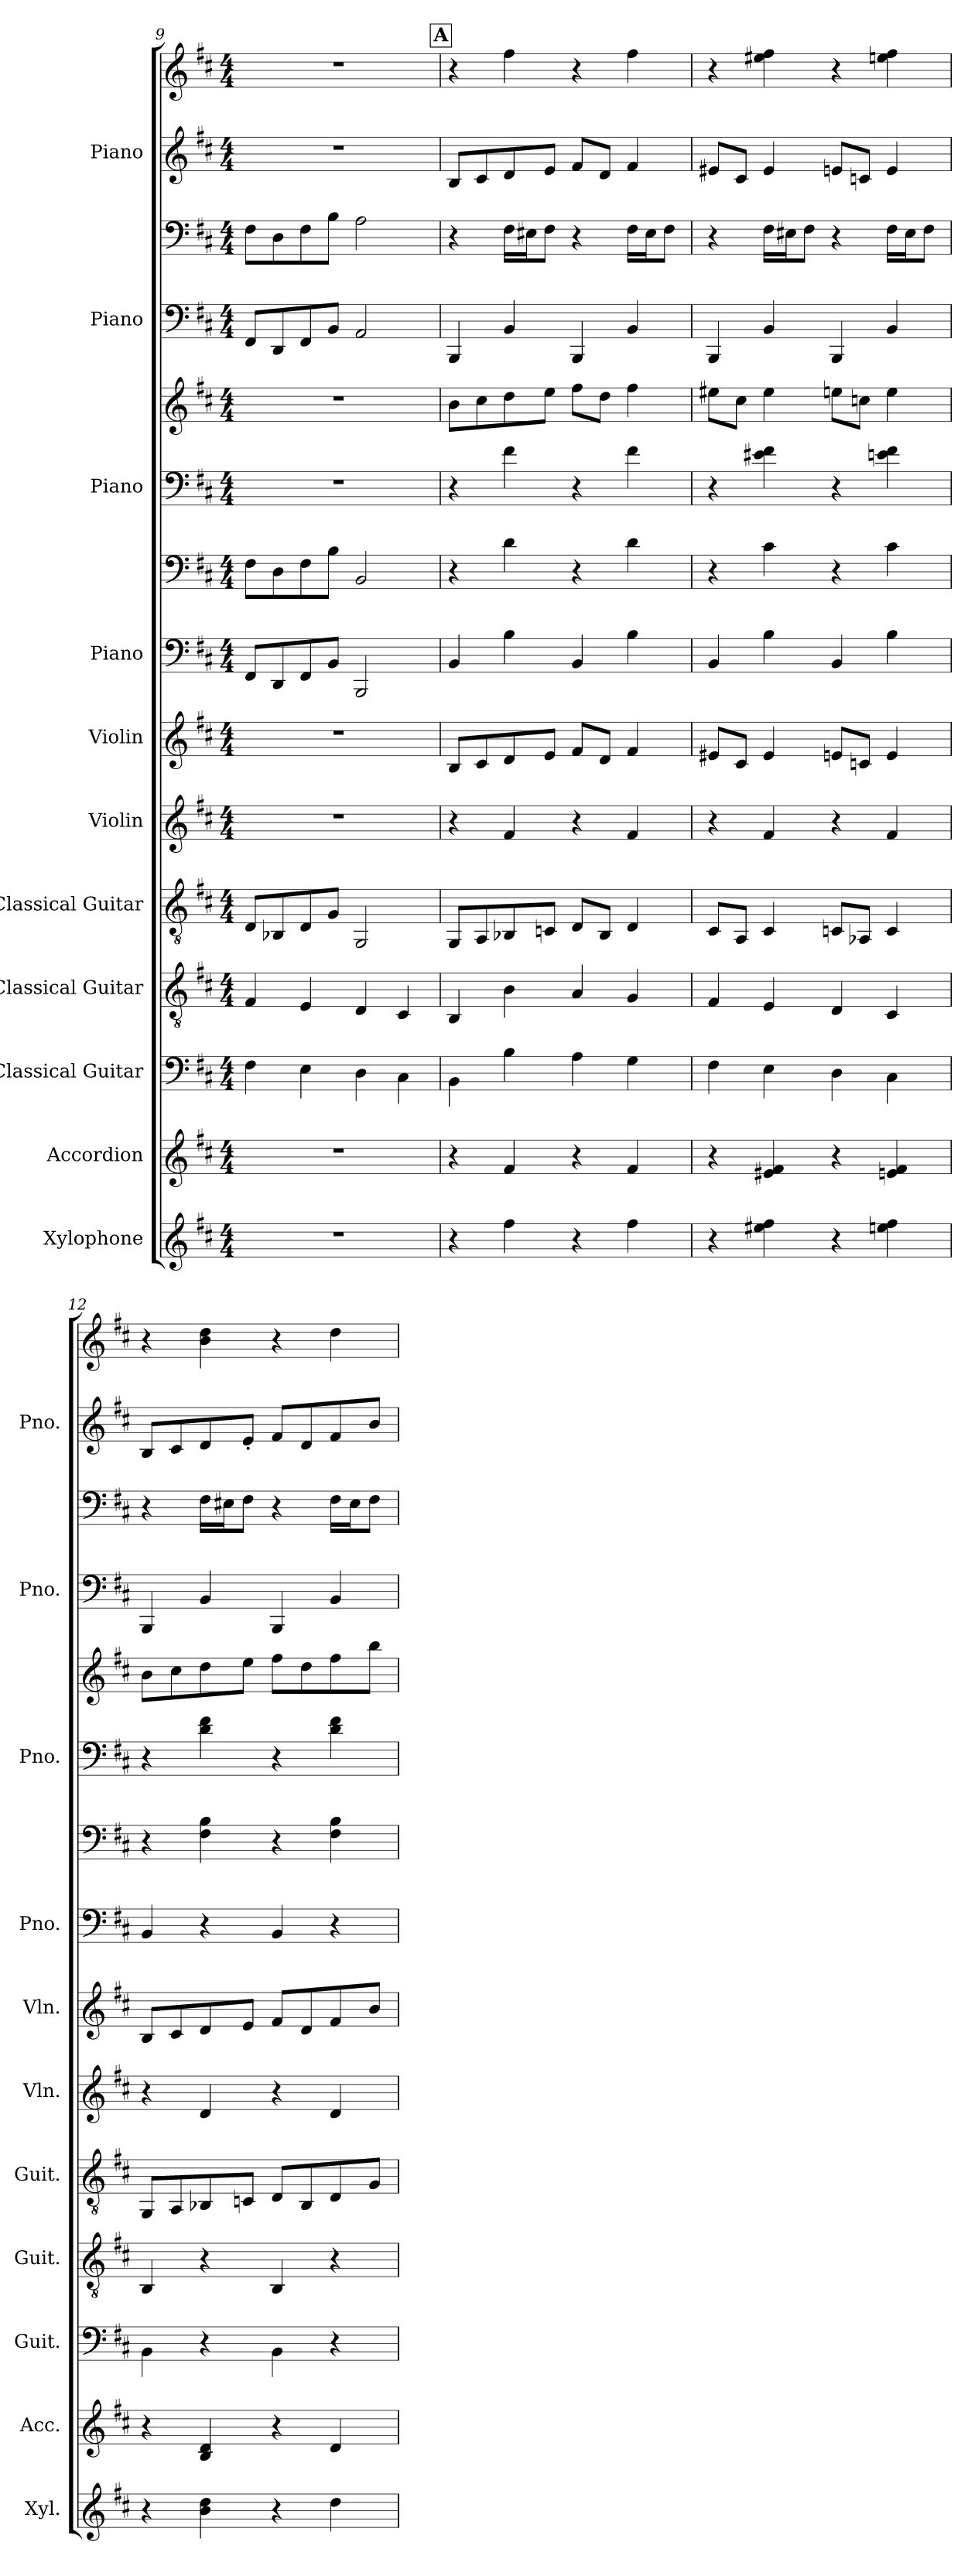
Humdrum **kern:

**kern	**kern	**kern	**kern	**kern	**kern	**kern	**kern	**kern	**kern	**kern	**kern	**kern	**kern	**kern
*part11	*part10	*part9	*part8	*part7	*part6	*part5	*part4	*part4	*part3	*part3	*part2	*part2	*part1	*part1
*staff15	*staff14	*staff13	*staff12	*staff11	*staff10	*staff9	*staff8	*staff7	*staff6	*staff5	*staff4	*staff3	*staff2	*staff1
*I"Xylophone	*I"Accordion	*I"Classical Guitar	*I"Classical Guitar	*I"Classical Guitar	*I"Violin	*I"Violin	*I"Piano	*	*I"Piano	*	*I"Piano	*	*I"Piano	*
*I'Xyl.	*I'Acc.	*I'Guit.	*I'Guit.	*I'Guit.	*I'Vln.	*I'Vln.	*I'Pno.	*	*I'Pno.	*	*I'Pno.	*	*I'Pno.	*
*clefG2	*clefG2	*	*clefGv2	*clefGv2	*clefG2	*clefG2	*clefF4	*clefF4	*clefF4	*clefG2	*clefF4	*clefF4	*clefG2	*clefG2
*ITrd-7c-12	*	*	*	*	*	*	*	*	*	*	*	*	*	*
*k[f#c#]	*k[f#c#]	*k[f#c#]	*k[f#c#]	*k[f#c#]	*k[f#c#]	*k[f#c#]	*k[f#c#]	*k[f#c#]	*k[f#c#]	*k[f#c#]	*k[f#c#]	*k[f#c#]	*k[f#c#]	*k[f#c#]
*M4/4	*M4/4	*M4/4	*M4/4	*M4/4	*M4/4	*M4/4	*M4/4	*M4/4	*M4/4	*M4/4	*M4/4	*M4/4	*M4/4	*M4/4
=9	=9	=9	=9	=9	=9	=9	=9	=9	=9	=9	=9	=9	=9	=9
1r	1r	4F#\	4F#/	8D/L	1r	1r	8FF#/L	8F#\L	1r	1r	8FF#/L	8F#\L	1r	1r
.	.	.	.	8BB-X/	.	.	8DD/	8D\	.	.	8DD/	8D\	.	.
.	.	4E\	4E/	8D/	.	.	8FF#/	8F#\	.	.	8FF#/	8F#\	.	.
.	.	.	.	8G/J	.	.	8BB/J	8B\J	.	.	8BB/J	8B\J	.	.
.	.	4D\	4D/	2GG/	.	.	2BBB/	2BB/	.	.	2AA/	2A\	.	.
.	.	4C#\	4C#/	.	.	.	.	.	.	.	.	.	.	.
!!LO:PB:g=z
!!LO:REH:place=s1:a:B:fs=14:t=A
=10	=10	=10	=10	=10	=10	=10	=10	=10	=10	=10	=10	=10	=10	=10
4r	4r	4BB\	4BB/	8GG/L	4r	8B/L	4BB/	4r	4r	8b\L	4BBB/	4r	8B/L	4r
.	.	.	.	8AA/	.	8c#/	.	.	.	8cc#\	.	.	8c#/	.
4fff#\	4f#/	4B\	4B\	8BB-X/	4f#/	8d/	4B\	4d\	4f#\	8dd\	4BB/	16F#\LL	8d/	4ff#\
.	.	.	.	.	.	.	.	.	.	.	.	16E#X\J	.	.
.	.	.	.	8Cn/J	.	8e/J	.	.	.	8ee\J	.	8F#\J	8e/J	.
4r	4r	4A\	4A/	8D/L	4r	8f#/L	4BB/	4r	4r	8ff#\L	4BBB/	4r	8f#/L	4r
.	.	.	.	8BB-/J	.	8d/J	.	.	.	8dd\J	.	.	8d/J	.
4fff#\	4f#/	4G\	4G/	4D/	4f#/	4f#/	4B\	4d\	4f#\	4ff#\	4BB/	16F#\LL	4f#/	4ff#\
.	.	.	.	.	.	.	.	.	.	.	.	16E#\J	.	.
.	.	.	.	.	.	.	.	.	.	.	.	8F#\J	.	.
=11	=11	=11	=11	=11	=11	=11	=11	=11	=11	=11	=11	=11	=11	=11
4r	4r	4F#\	4F#/	8C#/L	4r	8e#X/L	4BB/	4r	4r	8ee#X\L	4BBB/	4r	8e#X/L	4r
.	.	.	.	8AA/J	.	8c#/J	.	.	.	8cc#\J	.	.	8c#/J	.
4eee#X\ 4fff#\	4e#X/ 4f#/	4E\	4E/	4C#/	4f#/	4e#/	4B\	4c#\	4e#X\ 4f#\	4ee#\	4BB/	16F#\LL	4e#/	4ee#X\ 4ff#\
.	.	.	.	.	.	.	.	.	.	.	.	16E#X\J	.	.
.	.	.	.	.	.	.	.	.	.	.	.	8F#\J	.	.
4r	4r	4D\	4D/	8Cn/L	4r	8en/L	4BB/	4r	4r	8een\L	4BBB/	4r	8en/L	4r
.	.	.	.	8AA-X/J	.	8cn/J	.	.	.	8ccn\J	.	.	8cn/J	.
4eeen\ 4fff#\	4en/ 4f#/	4C#\	4C#/	4C/	4f#/	4e/	4B\	4c#\	4en\ 4f#\	4ee\	4BB/	16F#\LL	4e/	4een\ 4ff#\
.	.	.	.	.	.	.	.	.	.	.	.	16E#\J	.	.
.	.	.	.	.	.	.	.	.	.	.	.	8F#\J	.	.
=12	=12	=12	=12	=12	=12	=12	=12	=12	=12	=12	=12	=12	=12	=12
4r	4r	4BB\	4BB/	8GG/L	4r	8B/L	4BB/	4r	4r	8b\L	4BBB/	4r	8B/L	4r
.	.	.	.	8AA/	.	8c#/	.	.	.	8cc#\	.	.	8c#/	.
4bb\ 4ddd\	4B/ 4d/	4r	4r	8BB-X/	4d/	8d/	4r	4F#\ 4B\	4d\ 4f#\	8dd\	4BB/	16F#\LL	8d/	4b\ 4dd\
.	.	.	.	.	.	.	.	.	.	.	.	16E#X\J	.	.
.	.	.	.	8Cn/J	.	8e/J	.	.	.	8ee\J	.	8F#\J	8e'/J	.
4r	4r	4BB\	4BB/	8D/L	4r	8f#/L	4BB/	4r	4r	8ff#\L	4BBB/	4r	8f#/L	4r
.	.	.	.	8BB-/	.	8d/	.	.	.	8dd\	.	.	8d/	.
4ddd\	4d/	4r	4r	8D/	4d/	8f#/	4r	4F#\ 4B\	4d\ 4f#\	8ff#\	4BB/	16F#\LL	8f#/	4dd\
.	.	.	.	.	.	.	.	.	.	.	.	16E#\J	.	.
.	.	.	.	8G/J	.	8b/J	.	.	.	8bb\J	.	8F#\J	8b/J	.
=	=	=	=	=	=	=	=	=	=	=	=	=	=	=
*-	*-	*-	*-	*-	*-	*-	*-	*-	*-	*-	*-	*-	*-	*-
